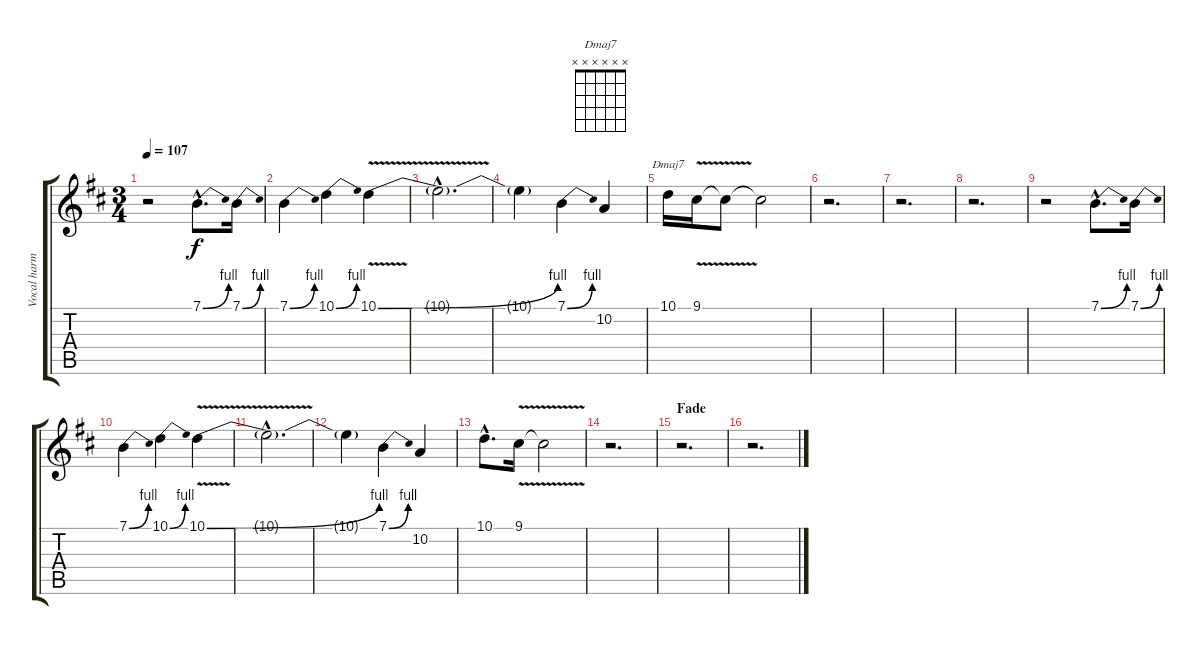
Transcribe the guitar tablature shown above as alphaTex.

\track ("Vocal harmony" "Vocal harm") {instrument shakuhachi}
\staff {score tabs}
\tuning (E4 B3 G3 D3 A2 E2) {hide}
\chord ("Dmaj7" x x x x x x)
\ts (3 4)
\tempo 107
\clef g2
\ks d
r.2{dy f} 7.1{be (bend 0 0 60 4) hac}.8{d} 7.1{be (bend 0 0 60 4)}.16 |
7.1{be (bend 0 0 60 4)}.4 10.1{be (bend 0 0 60 4)}.4 10.1{be (bend 0 0 60 4) v}.4 |
10.1{hac t}.2{d} |
10.1{t}.4 7.1{be (bend 0 0 60 4)}.4 10.2.4 |
10.1.16{ch "Dmaj7"} 9.1{v}.16 9.1{t}.8 9.1{t}.2 |
r.2{d} |
r.2{d} |
r.2{d} |
r.2 7.1{be (bend 0 0 60 4) hac}.8{d} 7.1{be (bend 0 0 60 4)}.16 |
7.1{be (bend 0 0 60 4)}.4 10.1{be (bend 0 0 60 4)}.4 10.1{be (bend 0 0 60 4) v}.4 |
10.1{hac t}.2{d} |
10.1{t}.4 7.1{be (bend 0 0 60 4)}.4 10.2.4 |
10.1{hac}.8{d} 9.1{v}.16 9.1{t}.2 |
r.2{d} |
\section ("" "Fade")
r.2{d volume 5} |
r.2{d}
